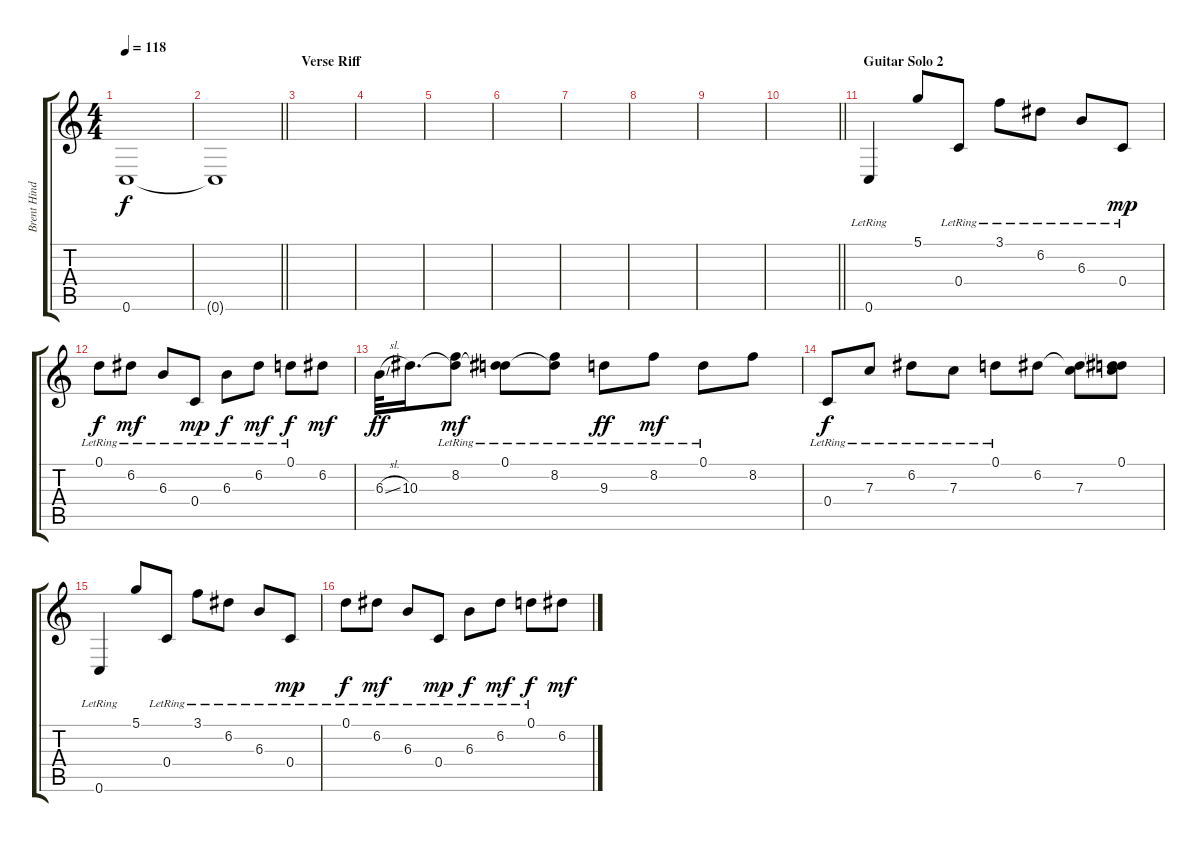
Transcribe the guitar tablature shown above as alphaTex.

\track ("Brent Hinds - Guitar (Rhythm)" "Brent Hind") {instrument electricguitarclean}
\staff {score tabs}
\tuning (D4 A3 F3 C3 G2 C2) {hide}
\ts (4 4)
\tempo 118
\clef g2
\ks c
0.6.1{dy f} |
\barLineRight lightlight
0.6{t}.1 |
\section ("" "Verse Riff")
|
|
|
|
|
|
|
\barLineRight lightlight
|
\section ("" "Guitar Solo 2")
0.6{lr}.4 5.1.8 0.4{lr}.8 3.1{lr}.8 6.2{lr}.8 6.3{lr}.8 0.4{lr}.8{dy mp} |
0.1{lr}.8{dy f} 6.2{lr}.8{dy mf} 6.3{lr}.8 0.4{lr}.8{dy mp} 6.3{lr}.8{dy f} 6.2{lr}.8{dy mf} 0.1{lr}.8{dy f} 6.2.8{dy mf} |
6.3{sl}.32{dy ff} 10.3.16{d} (8.2{lr} 10.3{t}).8{dy mf} (0.1{lr} 10.3{t}).8 (8.2{lr} 10.3{t}).8 9.3{lr}.8{dy ff} 8.2{lr}.8{dy mf} 0.1{lr}.8 8.2.8 |
0.4{lr}.8{dy f} 7.3{lr}.8 6.2{lr}.8 7.3{lr}.8 0.1{lr}.8 6.2.8 (6.2{t} 7.3).8 (0.1 6.2{t} 7.3{t}).8 |
0.6{lr}.4 5.1.8 0.4{lr}.8 3.1{lr}.8 6.2{lr}.8 6.3{lr}.8 0.4{lr}.8{dy mp} |
0.1{lr}.8{dy f} 6.2{lr}.8{dy mf} 6.3{lr}.8 0.4{lr}.8{dy mp} 6.3{lr}.8{dy f} 6.2{lr}.8{dy mf} 0.1{lr}.8{dy f} 6.2.8{dy mf}
